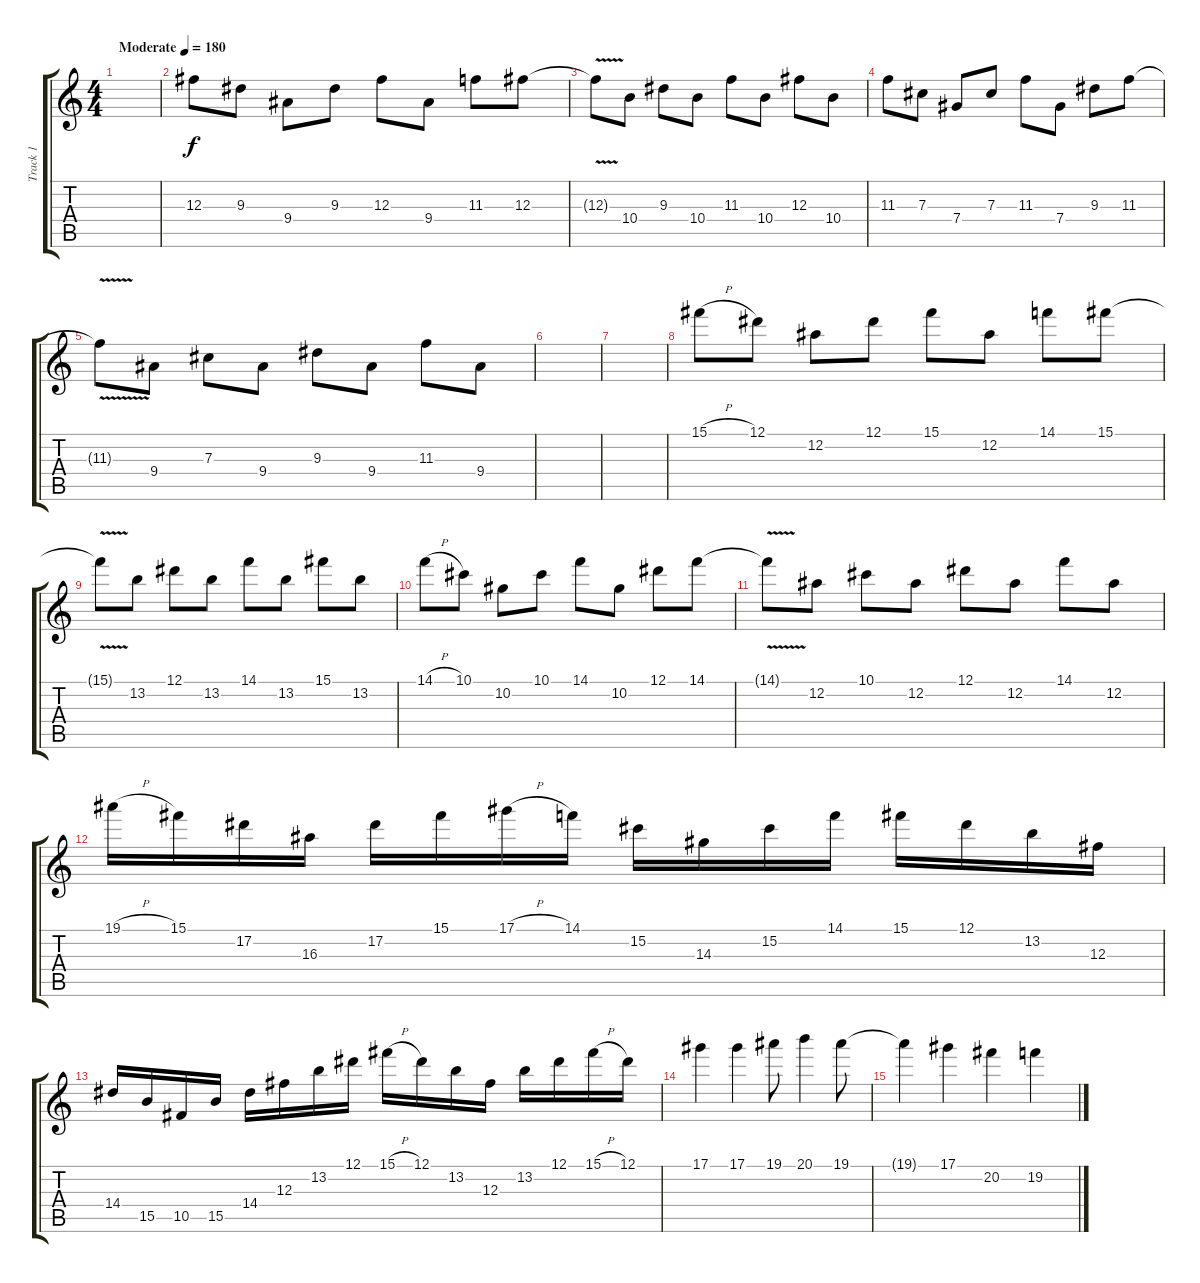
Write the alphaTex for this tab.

\track ("Track 1" "Track 1") {instrument distortionguitar}
\staff {score tabs}
\tuning (Eb4 Bb3 Gb3 Db3 Ab2 Eb2) {hide}
\ts (4 4)
\tempo (180 "Moderate")
\clef g2
\ks c
|
12.3.8 9.3.8 9.4.8 9.3.8 12.3.8 9.4.8 11.3.8 12.3.8 |
12.3{v t}.8 10.4.8 9.3.8 10.4.8 11.3.8 10.4.8 12.3.8 10.4.8 |
11.3.8 7.3.8 7.4.8 7.3.8 11.3.8 7.4.8 9.3.8 11.3.8 |
11.3{v t}.8 9.4.8 7.3.8 9.4.8 9.3.8 9.4.8 11.3.8 9.4.8 |
|
|
15.1{h}.8 12.1.8 12.2.8 12.1.8 15.1.8 12.2.8 14.1.8 15.1.8 |
15.1{v t}.8 13.2.8 12.1.8 13.2.8 14.1.8 13.2.8 15.1.8 13.2.8 |
14.1{h}.8 10.1.8 10.2.8 10.1.8 14.1.8 10.2.8 12.1.8 14.1.8 |
14.1{v t}.8 12.2.8 10.1.8 12.2.8 12.1.8 12.2.8 14.1.8 12.2.8 |
19.1{h}.16 15.1.16 17.2.16 16.3.16 17.2.16 15.1.16 17.1{h}.16 14.1.16 15.2.16 14.3.16 15.2.16 14.1.16 15.1.16 12.1.16 13.2.16 12.3.16 |
14.4.16 15.5.16 10.5.16 15.5.16 14.4.16 12.3.16 13.2.16 12.1.16 15.1{h}.16 12.1.16 13.2.16 12.3.16 13.2.16 12.1.16 15.1{h}.16 12.1.16 |
17.1.4 17.1.4 19.1.8 20.1.4 19.1.8 |
19.1{t}.4 17.1.4 20.2.4 19.2.4
